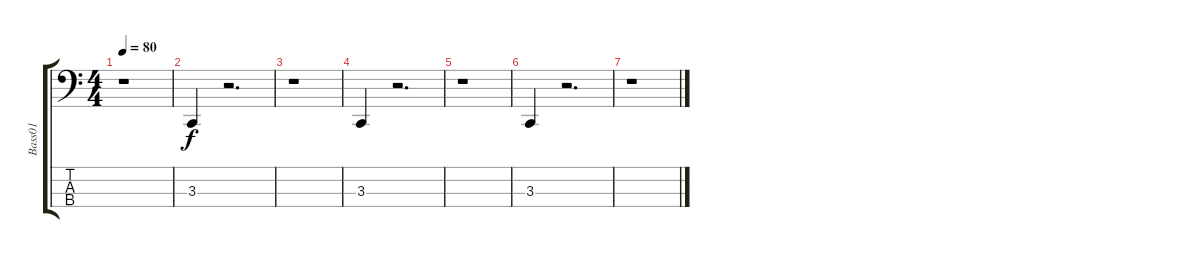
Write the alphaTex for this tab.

\track ("Bass01" "Bass01") {instrument lead2sawtooth}
\staff {score tabs}
\tuning (G2 D2 A1 E1) {hide}
\ts (4 4)
\tempo 80
\clef f4
\ks c
r.1{dy f} |
3.3.4 r.2{d} |
r.1 |
3.3.4 r.2{d} |
r.1 |
3.3.4 r.2{d} |
r.1
